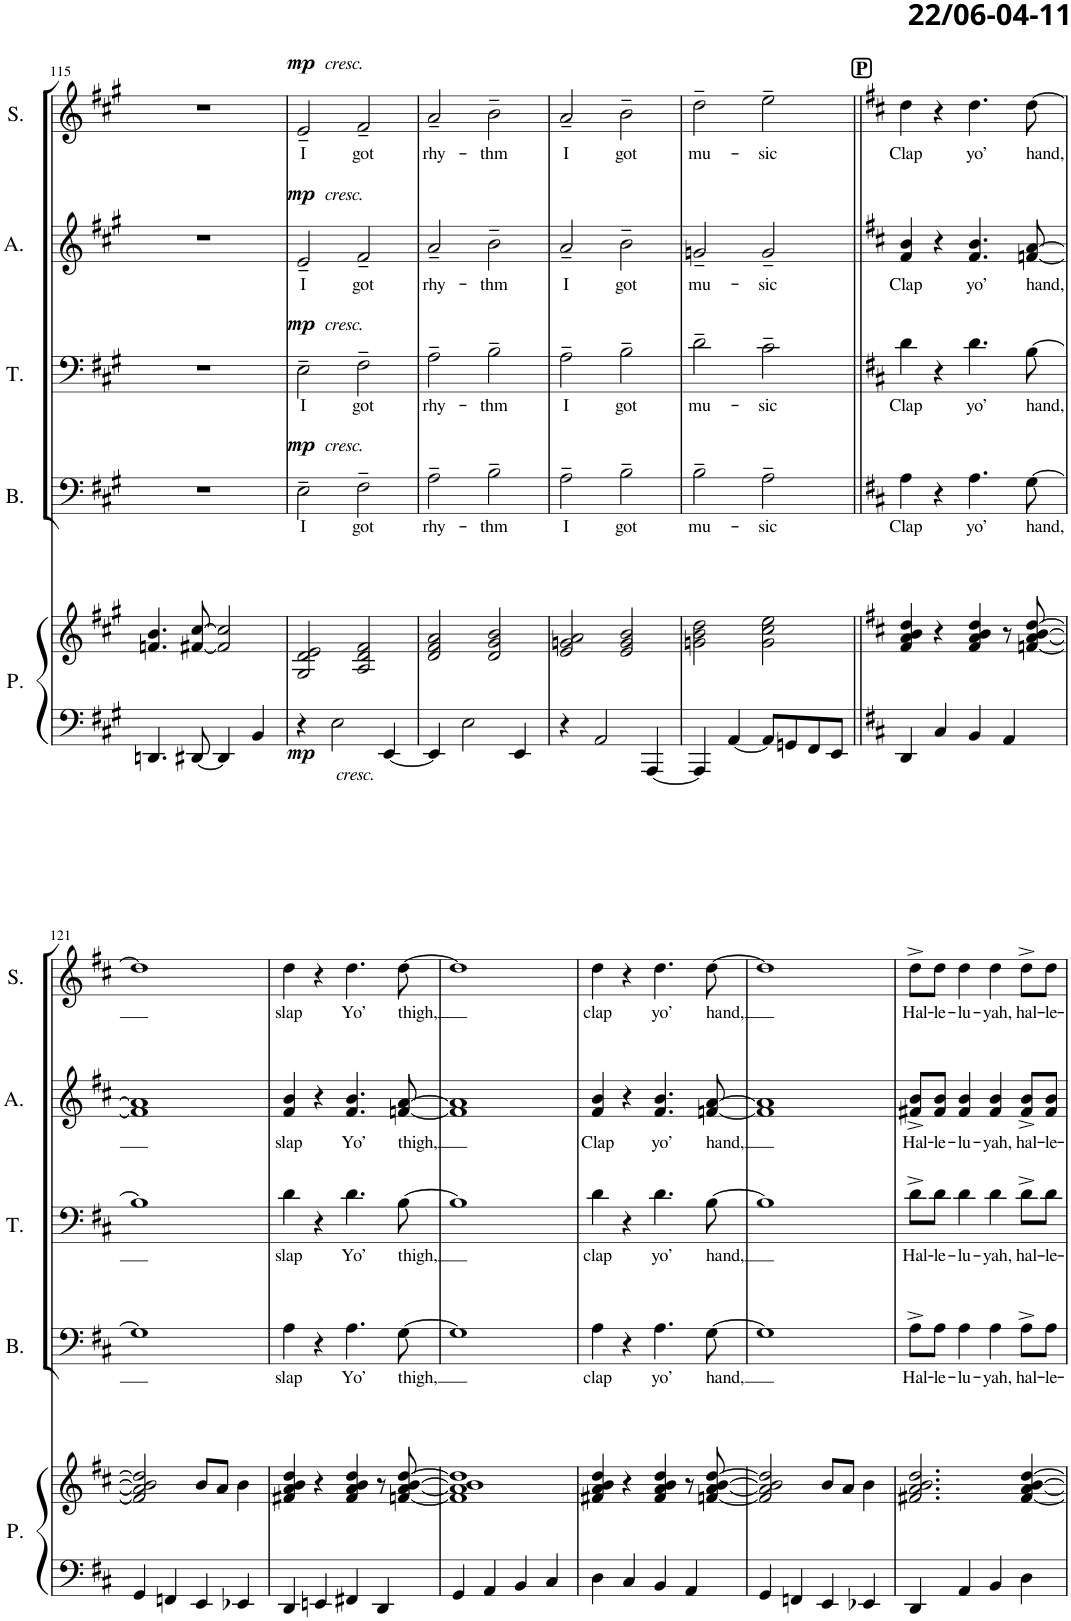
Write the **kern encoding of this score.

**kern	**kern	**dynam	**kern	**text	**dynam	**kern	**text	**dynam	**kern	**text	**dynam	**kern	**text	**dynam
*part5	*part5	*part5	*part4	*part4	*part4	*part3	*part3	*part3	*part2	*part2	*part2	*part1	*part1	*part1
*staff6	*staff5	*staff5/6	*staff4	*staff4	*staff4	*staff3	*staff3	*staff3	*staff2	*staff2	*staff2	*staff1	*staff1	*staff1
*I"Piano	*	*	*I"Bass	*	*	*I"Tenor	*	*	*I"Alto	*	*	*I"Soprano	*	*
*I'P.	*	*	*I'B.	*	*	*I'T.	*	*	*I'A.	*	*	*I'S.	*	*
!!LO:PB:g=z
*clefF4	*clefG2	*	*clefF4	*	*	*clefF4	*	*	*clefG2	*	*	*clefG2	*	*
*k[f#c#g#]	*k[f#c#g#]	*	*k[f#c#g#]	*	*	*k[f#c#g#]	*	*	*k[f#c#g#]	*	*	*k[f#c#g#]	*	*
*M4/4	*M4/4	*	*M4/4	*	*	*M4/4	*	*	*M4/4	*	*	*M4/4	*	*
=115	=115	=115	=115	=115	=115	=115	=115	=115	=115	=115	=115	=115	=115	=115
4.DDn/	4.fn/ 4.b/	.	1r	.	.	1r	.	.	1r	.	.	1r	.	.
[8DD#X/	[8f#X/ [8cc#/	.	.	.	.	.	.	.	.	.	.	.	.	.
4DD#/]	2f#/] 2cc#/]	.	.	.	.	.	.	.	.	.	.	.	.	.
4BB/	.	.	.	.	.	.	.	.	.	.	.	.	.	.
=116	=116	=116	=116	=116	=116	=116	=116	=116	=116	=116	=116	=116	=116	=116
!	!	!	!	!	!	!	!	!	!	!	!	!LO:TX:a:i:t=cresc.	!	!
!	!	!	!	!	!	!	!	!	!LO:TX:a:i:t=cresc.	!	!	!	!	!
!	!	!	!	!	!	!LO:TX:a:i:t=cresc.	!	!	!	!	!	!	!	!
!	!	!	!LO:TX:a:i:t=cresc.	!	!	!	!	!	!	!	!	!	!	!
!	!	!LO:DY:b=2	!	!LO:LY:b	!LO:DY:a	!	!LO:LY:b	!LO:DY:a	!	!LO:LY:b	!LO:DY:a	!	!LO:LY:b	!LO:DY:a
4r	2G#/ 2d/ 2e/	mp	2E~\	I	mp	2E~\	I	mp	2e~/	I	mp	2e~/	I	mp
!LO:TX:b:i:t=cresc.	!	!	!	!	!	!	!	!	!	!	!	!	!	!
2E\	.	.	.	.	.	.	.	.	.	.	.	.	.	.
!	!	!	!	!LO:LY:b	!	!	!LO:LY:b	!	!	!LO:LY:b	!	!	!LO:LY:b	!
.	2A/ 2d/ 2f#/	.	2F#~\	got	.	2F#~\	got	.	2f#~/	got	.	2f#~/	got	.
[4EE/	.	.	.	.	.	.	.	.	.	.	.	.	.	.
=117	=117	=117	=117	=117	=117	=117	=117	=117	=117	=117	=117	=117	=117	=117
!	!	!	!	!LO:LY:b	!	!	!LO:LY:b	!	!	!LO:LY:b	!	!	!LO:LY:b	!
4EE/]	2d/ 2f#/ 2a/	.	2A~\	rhy-	.	2A~\	rhy-	.	2a~/	rhy-	.	2a~/	rhy-	.
2E\	.	.	.	.	.	.	.	.	.	.	.	.	.	.
!	!	!	!	!LO:LY:b	!	!	!LO:LY:b	!	!	!LO:LY:b	!	!	!LO:LY:b	!
.	2d/ 2g#/ 2b/	.	2B~\	-thm	.	2B~\	-thm	.	2b~\	-thm	.	2b~\	-thm	.
4EE/	.	.	.	.	.	.	.	.	.	.	.	.	.	.
=118	=118	=118	=118	=118	=118	=118	=118	=118	=118	=118	=118	=118	=118	=118
!	!	!	!	!LO:LY:b	!	!	!LO:LY:b	!	!	!LO:LY:b	!	!	!LO:LY:b	!
4r	2e/ 2gn/ 2a/	.	2A~\	I	.	2A~\	I	.	2a~/	I	.	2a~/	I	.
2AA/	.	.	.	.	.	.	.	.	.	.	.	.	.	.
!	!	!	!	!LO:LY:b	!	!	!LO:LY:b	!	!	!LO:LY:b	!	!	!LO:LY:b	!
.	2e/ 2g/ 2b/	.	2B~\	got	.	2B~\	got	.	2b~\	got	.	2b~\	got	.
[4AAA/	.	.	.	.	.	.	.	.	.	.	.	.	.	.
=119	=119	=119	=119	=119	=119	=119	=119	=119	=119	=119	=119	=119	=119	=119
!	!	!	!	!LO:LY:b	!	!	!LO:LY:b	!	!	!LO:LY:b	!	!	!LO:LY:b	!
4AAA/]	2gn\ 2b\ 2dd\	.	2B~\	mu-	.	2d~\	mu-	.	2gn~/	mu-	.	2dd~\	mu-	.
[4AA/	.	.	.	.	.	.	.	.	.	.	.	.	.	.
!	!	!	!	!LO:LY:b	!	!	!LO:LY:b	!	!	!LO:LY:b	!	!	!LO:LY:b	!
8AA/L]	2g\ 2cc#\ 2ee\	.	2A~\	-sic	.	2c#~\	-sic	.	2g~/	-sic	.	2ee~\	-sic	.
8GGn/	.	.	.	.	.	.	.	.	.	.	.	.	.	.
8FF#/	.	.	.	.	.	.	.	.	.	.	.	.	.	.
8EE/J	.	.	.	.	.	.	.	.	.	.	.	.	.	.
=120||	=120||	=120||	=120||	=120||	=120||	=120||	=120||	=120||	=120||	=120||	=120||	=120||	=120||	=120||
*k[f#c#]	*k[f#c#]	*	*k[f#c#]	*	*	*k[f#c#]	*	*	*k[f#c#]	*	*	*k[f#c#]	*	*
!	!	!	!	!LO:LY:b	!	!	!LO:LY:b	!	!	!LO:LY:b	!	!	!LO:LY:b	!
4DD/	4f#/ 4a/ 4b/ 4dd/	.	4A\	Clap	.	4d\	Clap	.	4f#/ 4b/	Clap	.	4dd\	Clap	.
4C#/	4r	.	4r	.	.	4r	.	.	4r	.	.	4r	.	.
!	!	!	!	!LO:LY:b	!	!	!LO:LY:b	!	!	!LO:LY:b	!	!	!LO:LY:b	!
4BB/	4f#/ 4a/ 4b/ 4dd/	.	4.A\	yo’	.	4.d\	yo’	.	4.f#/ 4.b/	yo’	.	4.dd\	yo’	.
4AA/	8r	.	.	.	.	.	.	.	.	.	.	.	.	.
!	!	!	!	!LO:LY:b	!	!	!LO:LY:b	!	!	!LO:LY:b	!	!	!LO:LY:b	!
.	[8fn/ [8a/ [8b/ [8dd/	.	[8G\	hand,	.	[8B\	hand,	.	[8fn/ [8a/	hand,	.	[8dd\	hand,	.
!!LO:LB:g=z
=121	=121	=121	=121	=121	=121	=121	=121	=121	=121	=121	=121	=121	=121	=121
4GG/	2f/] 2a/] 2b/] 2dd/]	.	1G]	.	.	1B]	.	.	1f] 1a]	.	.	1dd]	.	.
4FFn/	.	.	.	.	.	.	.	.	.	.	.	.	.	.
4EE/	8b/L	.	.	.	.	.	.	.	.	.	.	.	.	.
.	8a/J	.	.	.	.	.	.	.	.	.	.	.	.	.
4EE-X/	4b\	.	.	.	.	.	.	.	.	.	.	.	.	.
=122	=122	=122	=122	=122	=122	=122	=122	=122	=122	=122	=122	=122	=122	=122
!	!	!	!	!LO:LY:b	!	!	!LO:LY:b	!	!	!LO:LY:b	!	!	!LO:LY:b	!
4DD/	4f#X/ 4a/ 4b/ 4dd/	.	4A\	slap	.	4d\	slap	.	4f#/ 4b/	slap	.	4dd\	slap	.
4EEn/	4r	.	4r	.	.	4r	.	.	4r	.	.	4r	.	.
!	!	!	!	!LO:LY:b	!	!	!LO:LY:b	!	!	!LO:LY:b	!	!	!LO:LY:b	!
4FF#X/	4f#/ 4a/ 4b/ 4dd/	.	4.A\	Yo’	.	4.d\	Yo’	.	4.f#/ 4.b/	Yo’	.	4.dd\	Yo’	.
4DD/	8r	.	.	.	.	.	.	.	.	.	.	.	.	.
!	!	!	!	!LO:LY:b	!	!	!LO:LY:b	!	!	!LO:LY:b	!	!	!LO:LY:b	!
.	[8fn/ [8a/ [8b/ [8dd/	.	[8G\	thigh,	.	[8B\	thigh,	.	[8fn/ [8a/	thigh,	.	[8dd\	thigh,	.
=123	=123	=123	=123	=123	=123	=123	=123	=123	=123	=123	=123	=123	=123	=123
4GG/	1f] 1a] 1b] 1dd]	.	1G]	.	.	1B]	.	.	1f] 1a]	.	.	1dd]	.	.
4AA/	.	.	.	.	.	.	.	.	.	.	.	.	.	.
4BB/	.	.	.	.	.	.	.	.	.	.	.	.	.	.
4C#/	.	.	.	.	.	.	.	.	.	.	.	.	.	.
=124	=124	=124	=124	=124	=124	=124	=124	=124	=124	=124	=124	=124	=124	=124
!	!	!	!	!LO:LY:b	!	!	!LO:LY:b	!	!	!LO:LY:b	!	!	!LO:LY:b	!
4D\	4f#X/ 4a/ 4b/ 4dd/	.	4A\	clap	.	4d\	clap	.	4f#/ 4b/	Clap	.	4dd\	clap	.
4C#/	4r	.	4r	.	.	4r	.	.	4r	.	.	4r	.	.
!	!	!	!	!LO:LY:b	!	!	!LO:LY:b	!	!	!LO:LY:b	!	!	!LO:LY:b	!
4BB/	4f#/ 4a/ 4b/ 4dd/	.	4.A\	yo’	.	4.d\	yo’	.	4.f#/ 4.b/	yo’	.	4.dd\	yo’	.
4AA/	8r	.	.	.	.	.	.	.	.	.	.	.	.	.
!	!	!	!	!LO:LY:b	!	!	!LO:LY:b	!	!	!LO:LY:b	!	!	!LO:LY:b	!
.	[8fn/ [8a/ [8b/ [8dd/	.	[8G\	hand,	.	[8B\	hand,	.	[8fn/ [8a/	hand,	.	[8dd\	hand,	.
=125	=125	=125	=125	=125	=125	=125	=125	=125	=125	=125	=125	=125	=125	=125
4GG/	2f/] 2a/] 2b/] 2dd/]	.	1G]	.	.	1B]	.	.	1f] 1a]	.	.	1dd]	.	.
4FFn/	.	.	.	.	.	.	.	.	.	.	.	.	.	.
4EE/	8b/L	.	.	.	.	.	.	.	.	.	.	.	.	.
.	8a/J	.	.	.	.	.	.	.	.	.	.	.	.	.
4EE-X/	4b\	.	.	.	.	.	.	.	.	.	.	.	.	.
=126	=126	=126	=126	=126	=126	=126	=126	=126	=126	=126	=126	=126	=126	=126
!	!	!	!	!LO:LY:b	!	!	!LO:LY:b	!	!	!LO:LY:b	!	!	!LO:LY:b	!
4DD/	2.f#X/ 2.a/ 2.b/ 2.dd/	.	8A^\L	Hal-	.	8d^\L	Hal-	.	8f#X/^ 8b/^L	Hal-	.	8dd^\L	Hal-	.
!	!	!	!	!LO:LY:b	!	!	!LO:LY:b	!	!	!LO:LY:b	!	!	!LO:LY:b	!
.	.	.	8A\J	-le-	.	8d\J	-le-	.	8f#/ 8b/J	-le-	.	8dd\J	-le-	.
!	!	!	!	!LO:LY:b	!	!	!LO:LY:b	!	!	!LO:LY:b	!	!	!LO:LY:b	!
4AA/	.	.	4A\	-lu-	.	4d\	-lu-	.	4f#/ 4b/	-lu-	.	4dd\	-lu-	.
!	!	!	!	!LO:LY:b	!	!	!LO:LY:b	!	!	!LO:LY:b	!	!	!LO:LY:b	!
4BB/	.	.	4A\	-yah,	.	4d\	-yah,	.	4f#/ 4b/	-yah,	.	4dd\	-yah,	.
!	!	!	!	!LO:LY:b	!	!	!LO:LY:b	!	!	!LO:LY:b	!	!	!LO:LY:b	!
4D\	[4f#/ [4a/ [4b/ [4dd/	.	8A^\L	hal-	.	8d^\L	hal-	.	8f#/^ 8b/^L	hal-	.	8dd^\L	hal-	.
!	!	!	!	!LO:LY:b	!	!	!LO:LY:b	!	!	!LO:LY:b	!	!	!LO:LY:b	!
.	.	.	8A\J	-le-	.	8d\J	-le-	.	8f#/ 8b/J	-le-	.	8dd\J	-le-	.
=	=	=	=	=	=	=	=	=	=	=	=	=	=	=
*-	*-	*-	*-	*-	*-	*-	*-	*-	*-	*-	*-	*-	*-	*-
